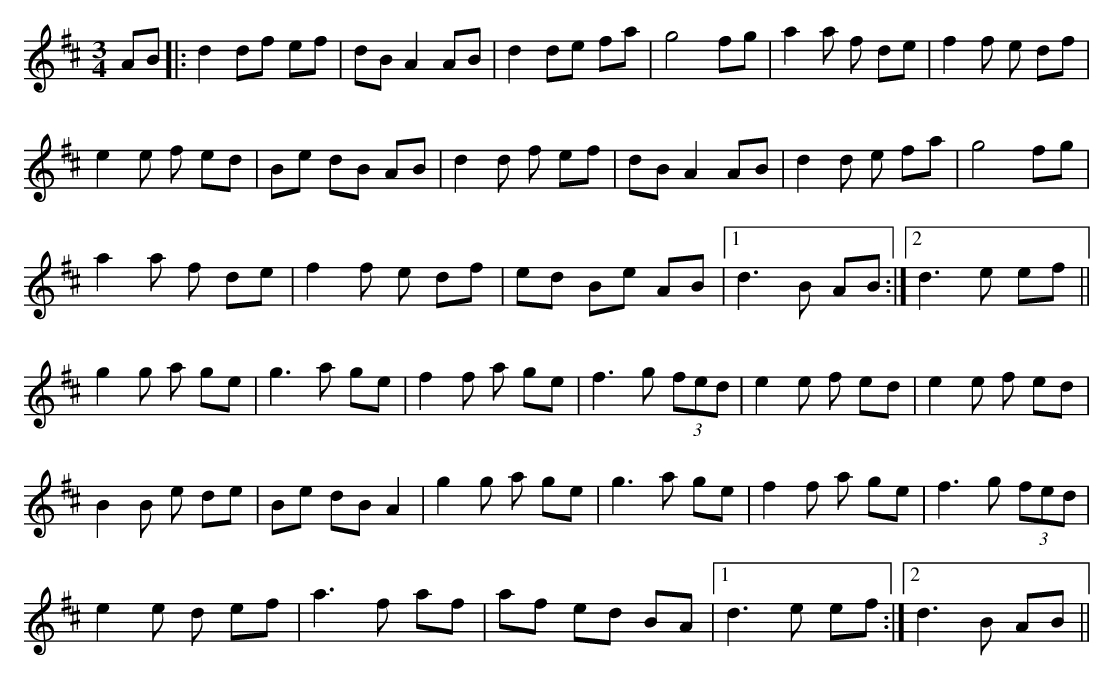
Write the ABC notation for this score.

X:1
M:3/4
K:D
AB|:d2df ef|dB A2 AB|d2de fa|g4 fg|a2a f de|f2f e df|
e2e f ed|Be dB AB|d2d f ef|dBA2 AB|d2d e fa|g4 fg|
a2a f de|f2f e df|ed Be AB|1 d3 B AB:|2 d3 e ef||
g2g a ge|g3a ge|f2f a ge|f3g (3fed|e2e f ed|e2e f ed|
B2B e de|Be dB A2|g2g a ge|g3a ge|f2f a ge|f3g (3fed|
e2e d ef|a3f af|af ed BA|1 d3 e ef:|2 d3B AB||
